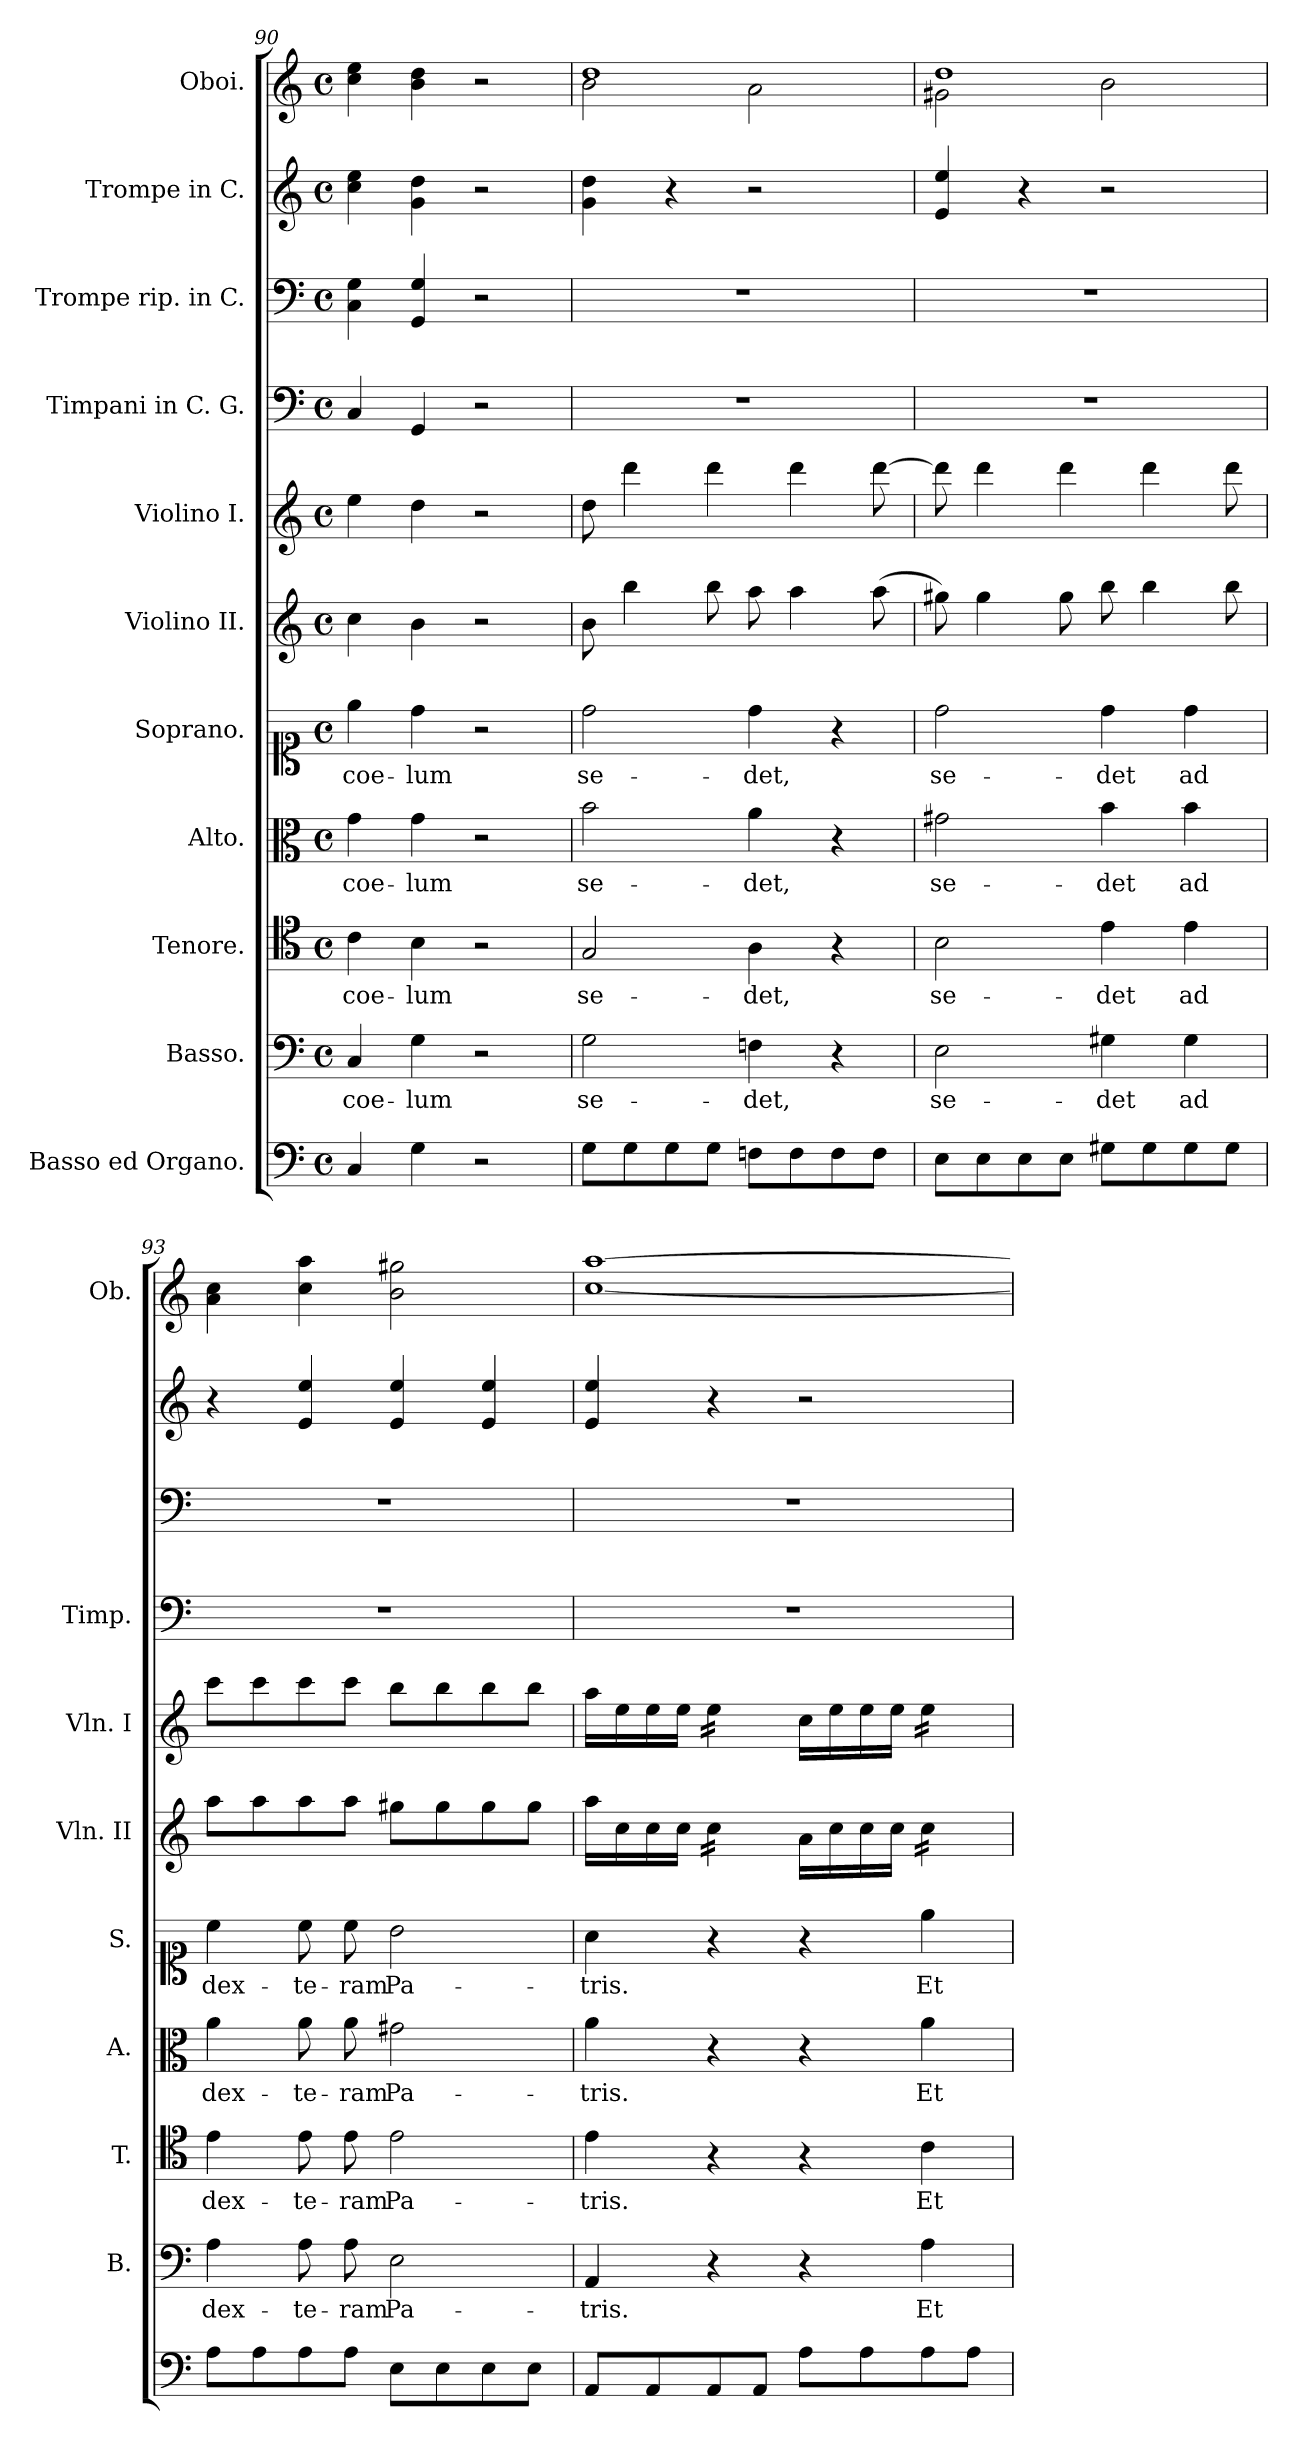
**kern	**kern	**text	**kern	**text	**kern	**text	**kern	**text	**kern	**kern	**kern	**kern	**kern	**kern
*part11	*part10	*part10	*part9	*part9	*part8	*part8	*part7	*part7	*part6	*part5	*part4	*part3	*part2	*part1
*staff11	*staff10	*staff10	*staff9	*staff9	*staff8	*staff8	*staff7	*staff7	*staff6	*staff5	*staff4	*staff3	*staff2	*staff1
*I"Basso ed  Organo.	*I"Basso.	*	*I"Tenore.	*	*I"Alto.	*	*I"Soprano.	*	*I"Violino II.	*I"Violino I.	*I"Timpani in C. G.	*I"Trompe rip. in C.	*I"Trompe in C.	*I"Oboi.
*	*I'B.	*	*I'T.	*	*I'A.	*	*I'S.	*	*I'Vln. II	*I'Vln. I	*I'Timp.	*	*	*I'Ob.
*clefF4	*clefF4	*	*clefC4	*	*clefC3	*	*clefC1	*	*clefG2	*clefG2	*clefF4	*clefF4	*clefG2	*clefG2
*k[]	*k[]	*	*k[]	*	*k[]	*	*k[]	*	*k[]	*k[]	*k[]	*k[]	*k[]	*k[]
*M4/4	*M4/4	*	*M4/4	*	*M4/4	*	*M4/4	*	*M4/4	*M4/4	*M4/4	*M4/4	*M4/4	*M4/4
*met(c)	*met(c)	*	*met(c)	*	*met(c)	*	*met(c)	*	*met(c)	*met(c)	*met(c)	*met(c)	*met(c)	*met(c)
=90	=90	=90	=90	=90	=90	=90	=90	=90	=90	=90	=90	=90	=90	=90
!	!	!LO:LY:b	!	!LO:LY:b	!	!LO:LY:b	!	!LO:LY:b	!	!	!	!	!	!
4C/	4C/	coe-	4c\	coe-	4g\	coe-	4ee\	coe-	4cc\	4ee\	4C/	4C\ 4G\	4cc\ 4ee\	4cc\ 4ee\
!	!	!LO:LY:b	!	!LO:LY:b	!	!LO:LY:b	!	!LO:LY:b	!	!	!	!	!	!
4G\	4G\	-lum	4B\	-lum	4g\	-lum	4dd\	-lum	4b\	4dd\	4GG/	4GG/ 4G/	4g\ 4dd\	4b\ 4dd\
2r	2r	.	2r	.	2r	.	2r	.	2r	2r	2r	2r	2r	2r
=91	=91	=91	=91	=91	=91	=91	=91	=91	=91	=91	=91	=91	=91	=91
!	!	!LO:LY:b	!	!LO:LY:b	!	!LO:LY:b	!	!LO:LY:b	!	!	!	!	!	!
*	*	*	*	*	*	*	*	*	*	*	*	*	*	*^
8G\L	2G\	se-	2G/	se-	2b\	se-	2dd\	se-	8b\	8dd\	1r	1r	4g\ 4dd\	1dd	2b\
8G\	.	.	.	.	.	.	.	.	4bb\	4ddd\	.	.	.	.	.
8G\	.	.	.	.	.	.	.	.	.	.	.	.	4r	.	.
8G\J	.	.	.	.	.	.	.	.	8bb\	4ddd\	.	.	.	.	.
!	!	!LO:LY:b	!	!LO:LY:b	!	!LO:LY:b	!	!LO:LY:b	!	!	!	!	!	!	!
8Fn\L	4Fn\	-det,	4A\	-det,	4a\	-det,	4dd\	-det,	8aa\	.	.	.	2r	.	2a\
8F\	.	.	.	.	.	.	.	.	4aa\	4ddd\	.	.	.	.	.
8F\	4r	.	4r	.	4r	.	4r	.	.	.	.	.	.	.	.
8F\J	.	.	.	.	.	.	.	.	(>8aa\	[8ddd\	.	.	.	.	.
=92	=92	=92	=92	=92	=92	=92	=92	=92	=92	=92	=92	=92	=92	=92	=92
!	!	!LO:LY:b	!	!LO:LY:b	!	!LO:LY:b	!	!LO:LY:b	!	!	!	!	!	!	!
8E\L	2E\	se-	2B\	se-	2g#X\	se-	2dd\	se-	8gg#X\)	8ddd\]	1r	1r	4e/ 4ee/	1dd	2g#X\
8E\	.	.	.	.	.	.	.	.	4gg#\	4ddd\	.	.	.	.	.
8E\	.	.	.	.	.	.	.	.	.	.	.	.	4r	.	.
8E\J	.	.	.	.	.	.	.	.	8gg#\	4ddd\	.	.	.	.	.
!	!	!LO:LY:b	!	!LO:LY:b	!	!LO:LY:b	!	!LO:LY:b	!	!	!	!	!	!	!
8G#X\L	4G#X\	-det	4e\	-det	4b\	-det	4dd\	-det	8bb\	.	.	.	2r	.	2b\
8G#\	.	.	.	.	.	.	.	.	4bb\	4ddd\	.	.	.	.	.
!	!	!LO:LY:b	!	!LO:LY:b	!	!LO:LY:b	!	!LO:LY:b	!	!	!	!	!	!	!
8G#\	4G#\	ad	4e\	ad	4b\	ad	4dd\	ad	.	.	.	.	.	.	.
8G#\J	.	.	.	.	.	.	.	.	8bb\	8ddd\	.	.	.	.	.
*	*	*	*	*	*	*	*	*	*	*	*	*	*	*v	*v
=93	=93	=93	=93	=93	=93	=93	=93	=93	=93	=93	=93	=93	=93	=93
!	!	!LO:LY:b	!	!LO:LY:b	!	!LO:LY:b	!	!LO:LY:b	!	!	!	!	!	!
8A\L	4A\	dex-	4e\	dex-	4a\	dex-	4cc\	dex-	8aa\L	8ccc\L	1r	1r	4r	4a\ 4cc\
8A\	.	.	.	.	.	.	.	.	8aa\	8ccc\	.	.	.	.
!	!	!LO:LY:b	!	!LO:LY:b	!	!LO:LY:b	!	!LO:LY:b	!	!	!	!	!	!
8A\	8A\	-te-	8e\	-te-	8a\	-te-	8cc\	-te-	8aa\	8ccc\	.	.	4e/ 4ee/	4cc\ 4aa\
!	!	!LO:LY:b	!	!LO:LY:b	!	!LO:LY:b	!	!LO:LY:b	!	!	!	!	!	!
8A\J	8A\	-ram	8e\	-ram	8a\	-ram	8cc\	-ram	8aa\J	8ccc\J	.	.	.	.
!	!	!LO:LY:b	!	!LO:LY:b	!	!LO:LY:b	!	!LO:LY:b	!	!	!	!	!	!
8E\L	2E\	Pa-	2e\	Pa-	2g#X\	Pa-	2b\	Pa-	8gg#X\L	8bb\L	.	.	4e/ 4ee/	2b\ 2gg#X\
8E\	.	.	.	.	.	.	.	.	8gg#\	8bb\	.	.	.	.
8E\	.	.	.	.	.	.	.	.	8gg#\	8bb\	.	.	4e/ 4ee/	.
8E\J	.	.	.	.	.	.	.	.	8gg#\J	8bb\J	.	.	.	.
=94	=94	=94	=94	=94	=94	=94	=94	=94	=94	=94	=94	=94	=94	=94
!	!	!LO:LY:b	!	!LO:LY:b	!	!LO:LY:b	!	!LO:LY:b	!	!	!	!	!	!
8AA/L	4AA/	-tris.	4e\	-tris.	4a\	-tris.	4a\	-tris.	16aa\LL	16aa\LL	1r	1r	4e/ 4ee/	[1cc [1aa
.	.	.	.	.	.	.	.	.	16cc\	16ee\	.	.	.	.
8AA/	.	.	.	.	.	.	.	.	16cc\	16ee\	.	.	.	.
.	.	.	.	.	.	.	.	.	16cc\JJ	16ee\JJ	.	.	.	.
*	*	*	*	*	*	*	*	*	*tremolo	*	*	*	*	*
*	*	*	*	*	*	*	*	*	*	*tremolo	*	*	*	*
8AA/	4r	.	4r	.	4r	.	4r	.	16cc\LL	16ee\LL	.	.	4r	.
.	.	.	.	.	.	.	.	.	16cc\	16ee\	.	.	.	.
8AA/J	.	.	.	.	.	.	.	.	16cc\	16ee\	.	.	.	.
.	.	.	.	.	.	.	.	.	16cc\JJ	16ee\JJ	.	.	.	.
*	*	*	*	*	*	*	*	*	*	*Xtremolo	*	*	*	*
*	*	*	*	*	*	*	*	*	*Xtremolo	*	*	*	*	*
8A\L	4r	.	4r	.	4r	.	4r	.	16a\LL	16cc\LL	.	.	2r	.
.	.	.	.	.	.	.	.	.	16cc\	16ee\	.	.	.	.
8A\	.	.	.	.	.	.	.	.	16cc\	16ee\	.	.	.	.
.	.	.	.	.	.	.	.	.	16cc\JJ	16ee\JJ	.	.	.	.
!	!	!LO:LY:b	!	!LO:LY:b	!	!LO:LY:b	!	!LO:LY:b	!	!	!	!	!	!
*	*	*	*	*	*	*	*	*	*tremolo	*	*	*	*	*
*	*	*	*	*	*	*	*	*	*	*tremolo	*	*	*	*
8A\	4A\	Et	4c\	Et	4a\	Et	4ee\	Et	16cc\LL	16ee\LL	.	.	.	.
.	.	.	.	.	.	.	.	.	16cc\	16ee\	.	.	.	.
8A\J	.	.	.	.	.	.	.	.	16cc\	16ee\	.	.	.	.
.	.	.	.	.	.	.	.	.	16cc\JJ	16ee\JJ	.	.	.	.
*	*	*	*	*	*	*	*	*	*	*Xtremolo	*	*	*	*
*	*	*	*	*	*	*	*	*	*Xtremolo	*	*	*	*	*
=	=	=	=	=	=	=	=	=	=	=	=	=	=	=
*-	*-	*-	*-	*-	*-	*-	*-	*-	*-	*-	*-	*-	*-	*-
